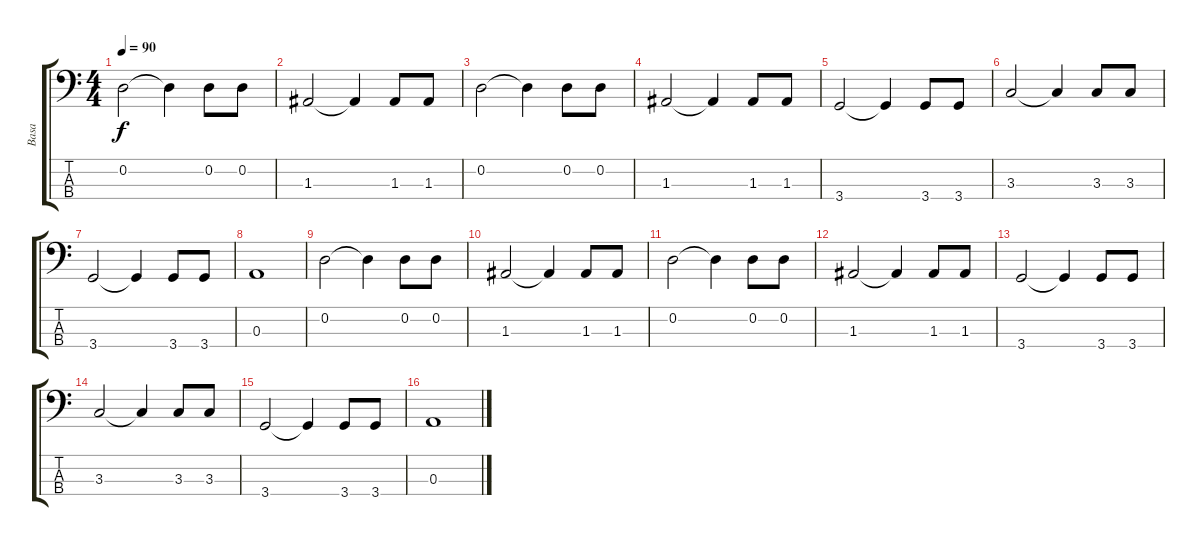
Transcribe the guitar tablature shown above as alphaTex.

\track ("Basa" "Basa") {instrument electricbasspick}
\staff {score tabs}
\tuning (G2 D2 A1 E1) {hide}
\ts (4 4)
\tempo 90
\clef f4
\ks c
0.2.2{dy f} 0.2{t}.4 0.2.8 0.2.8 |
1.3.2 1.3{t}.4 1.3.8 1.3.8 |
0.2.2 0.2{t}.4 0.2.8 0.2.8 |
1.3.2 1.3{t}.4 1.3.8 1.3.8 |
3.4.2 3.4{t}.4 3.4.8 3.4.8 |
3.3.2 3.3{t}.4 3.3.8 3.3.8 |
3.4.2 3.4{t}.4 3.4.8 3.4.8 |
0.3.1 |
0.2.2 0.2{t}.4 0.2.8 0.2.8 |
1.3.2 1.3{t}.4 1.3.8 1.3.8 |
0.2.2 0.2{t}.4 0.2.8 0.2.8 |
1.3.2 1.3{t}.4 1.3.8 1.3.8 |
3.4.2 3.4{t}.4 3.4.8 3.4.8 |
3.3.2 3.3{t}.4 3.3.8 3.3.8 |
3.4.2 3.4{t}.4 3.4.8 3.4.8 |
0.3.1
